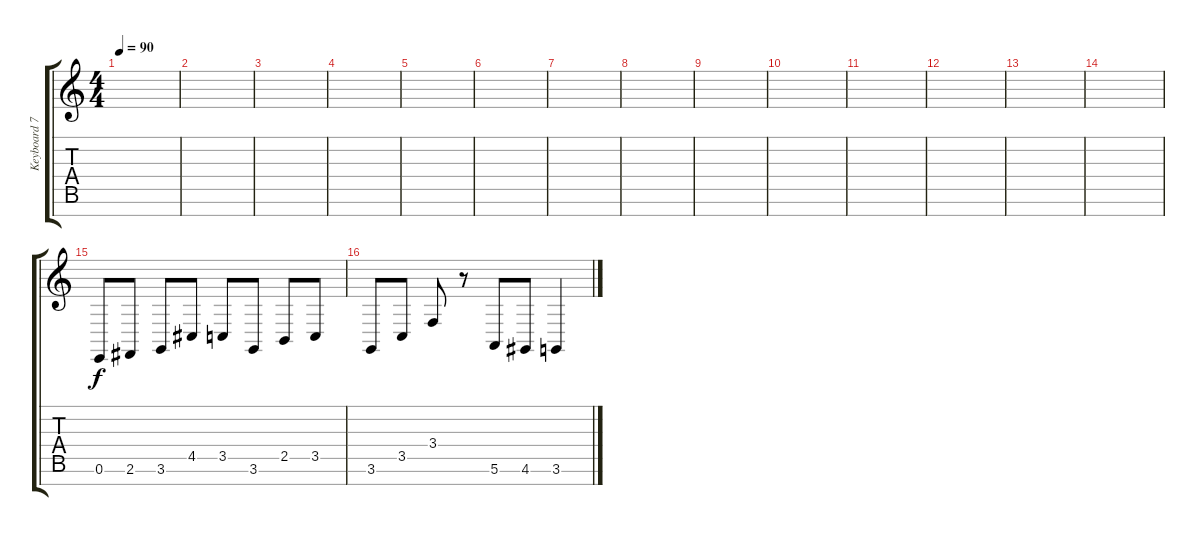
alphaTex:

\track ("Keyboard 7" "Keyboard 7") {instrument lead2sawtooth}
\staff {score tabs}
\tuning (E4 B3 G3 D3 A2 E2 B1) {hide}
\ts (4 4)
\tempo 90
\clef g2
\ks c
|
|
|
|
|
|
|
|
|
|
|
|
|
|
0.6.8{volume 2} 2.6.8 3.6.8 4.5.8 3.5.8 3.6.8{volume 10} 2.5.8 3.5.8 |
3.6.8 3.5.8 3.4.8 r.8 5.6.8 4.6.8 3.6.4
